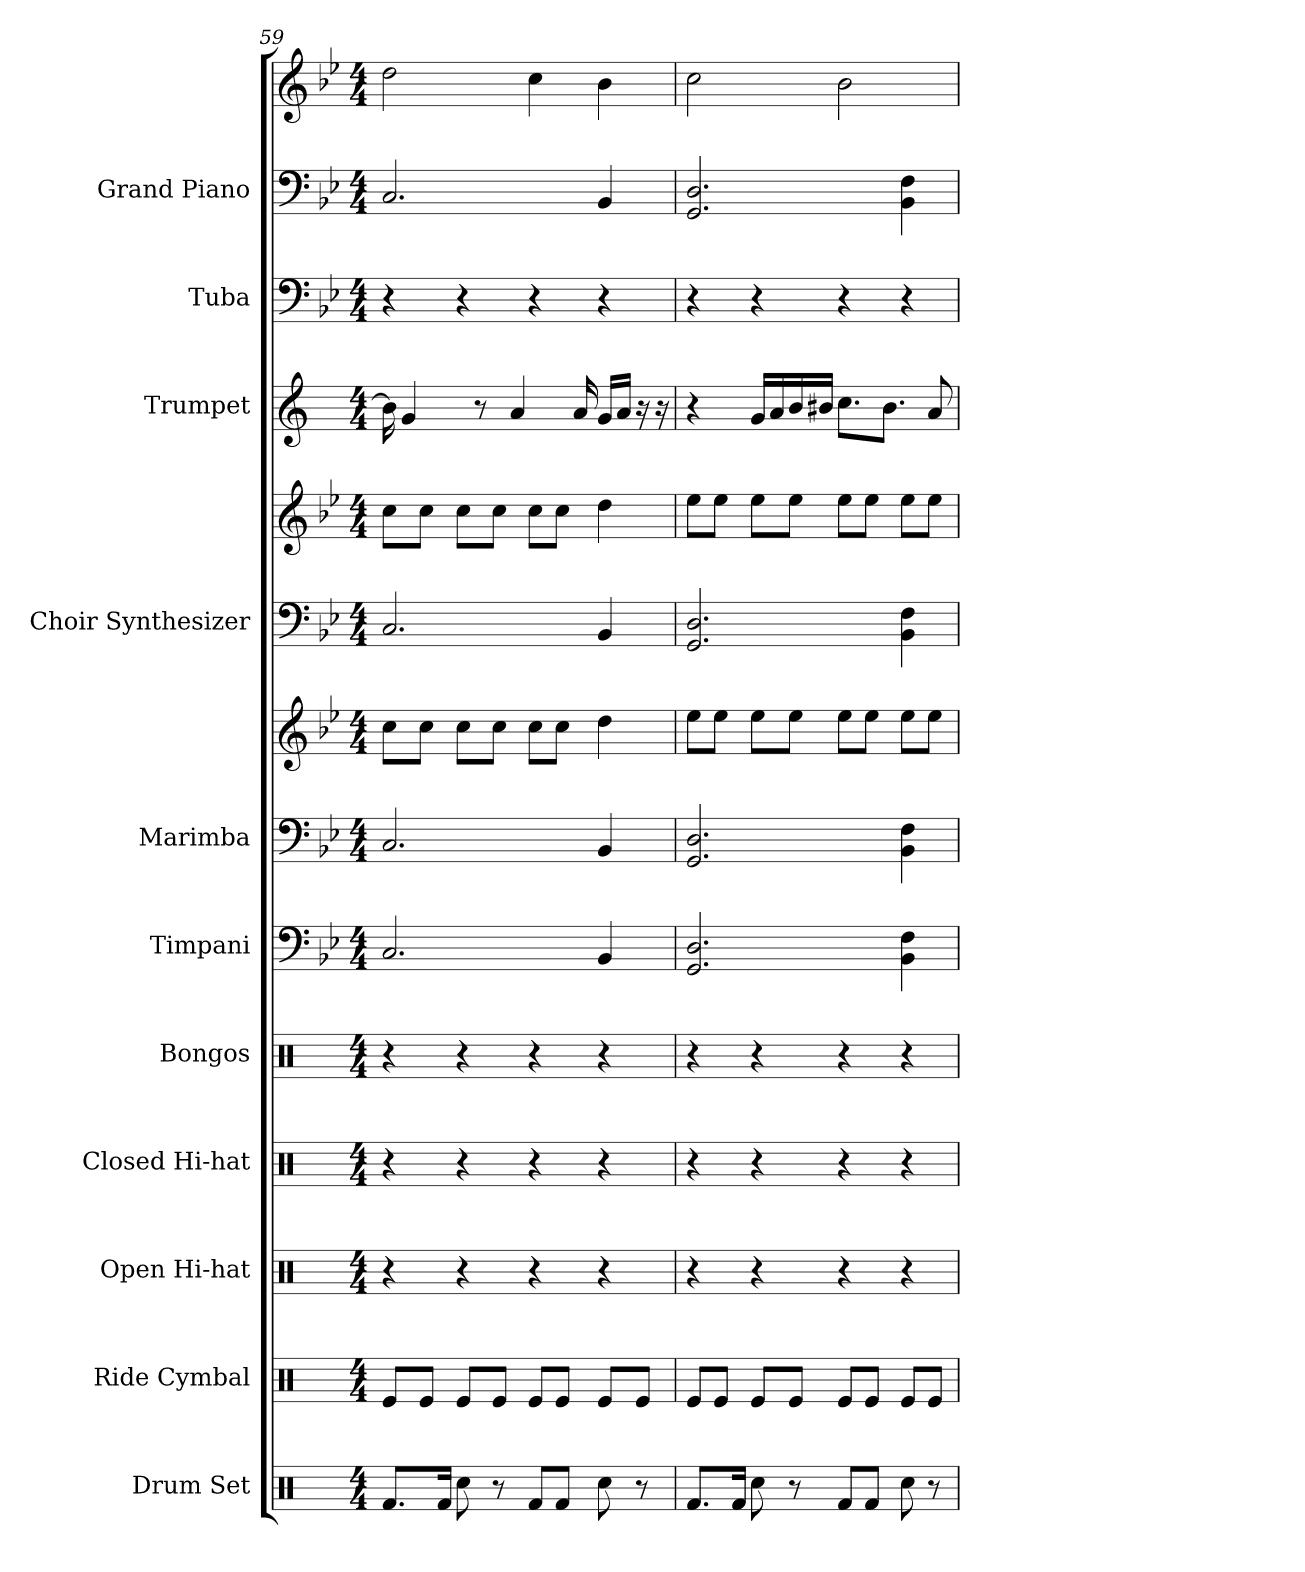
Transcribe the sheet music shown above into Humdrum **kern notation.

**kern	**kern	**kern	**kern	**kern	**kern	**kern	**kern	**kern	**kern	**kern	**kern	**kern	**kern
*part11	*part10	*part9	*part8	*part7	*part6	*part5	*part5	*part4	*part4	*part3	*part2	*part1	*part1
*staff14	*staff13	*staff12	*staff11	*staff10	*staff9	*staff8	*staff7	*staff6	*staff5	*staff4	*staff3	*staff2	*staff1
*I"Drum Set	*I"Ride Cymbal	*I"Open Hi-hat	*I"Closed Hi-hat	*I"Bongos	*I"Timpani	*I"Marimba	*	*I"Choir Synthesizer	*	*I"Trumpet	*I"Tuba	*I"Grand Piano	*
*I'Drs.	*I'Ride C.	*I'Op. H-h	*I'Cl. H-h	*	*I'Timp.	*I'Mrm.	*	*I'Synth.	*	*I'Tpt.	*I'Tba.	*I'Pno.	*
*clefX	*clefX	*clefX	*clefX	*clefX	*clefF4	*clefF4	*clefG2	*clefF4	*clefG2	*clefG2	*clefF4	*clefF4	*clefG2
*	*	*	*	*	*	*	*	*	*	*ITrd1c2	*	*	*
*k[]	*k[]	*k[]	*k[]	*k[]	*k[b-e-]	*k[b-e-]	*k[b-e-]	*k[b-e-]	*k[b-e-]	*k[b-e-]	*k[b-e-]	*k[b-e-]	*k[b-e-]
*M4/4	*M4/4	*M4/4	*M4/4	*M4/4	*M4/4	*M4/4	*M4/4	*M4/4	*M4/4	*M4/4	*M4/4	*M4/4	*M4/4
=59	=59	=59	=59	=59	=59	=59	=59	=59	=59	=59	=59	=59	=59
8.RfL	8ReL	4r	4r	4r	2.C	2.C	8ccL	2.C	8ccL	16a]	4r	2.C	2dd
.	.	.	.	.	.	.	.	.	.	4f	.	.	.
.	8ReJ	.	.	.	.	.	8ccJ	.	8ccJ	.	.	.	.
16RfJk	.	.	.	.	.	.	.	.	.	.	.	.	.
8Rcc	8ReL	4r	4r	4r	.	.	8ccL	.	8ccL	.	4r	.	.
.	.	.	.	.	.	.	.	.	.	8r	.	.	.
8r	8ReJ	.	.	.	.	.	8ccJ	.	8ccJ	.	.	.	.
.	.	.	.	.	.	.	.	.	.	4g	.	.	.
8RfL	8ReL	4r	4r	4r	.	.	8ccL	.	8ccL	.	4r	.	4cc
8RfJ	8ReJ	.	.	.	.	.	8ccJ	.	8ccJ	.	.	.	.
.	.	.	.	.	.	.	.	.	.	16g	.	.	.
8Rcc	8ReL	4r	4r	4r	4BB-	4BB-	4dd	4BB-	4dd	16fLL	4r	4BB-	4b-
.	.	.	.	.	.	.	.	.	.	16gJJ	.	.	.
8r	8ReJ	.	.	.	.	.	.	.	.	16r	.	.	.
.	.	.	.	.	.	.	.	.	.	16r	.	.	.
=60	=60	=60	=60	=60	=60	=60	=60	=60	=60	=60	=60	=60	=60
8.RfL	8ReL	4r	4r	4r	2.D 2.GG	2.D 2.GG	8ee-L	2.D 2.GG	8ee-L	4r	4r	2.D 2.GG	2cc
.	8ReJ	.	.	.	.	.	8ee-J	.	8ee-J	.	.	.	.
16RfJk	.	.	.	.	.	.	.	.	.	.	.	.	.
8Rcc	8ReL	4r	4r	4r	.	.	8ee-L	.	8ee-L	16fLL	4r	.	.
.	.	.	.	.	.	.	.	.	.	16g	.	.	.
8r	8ReJ	.	.	.	.	.	8ee-J	.	8ee-J	16a	.	.	.
.	.	.	.	.	.	.	.	.	.	16a#XJJ	.	.	.
8RfL	8ReL	4r	4r	4r	.	.	8ee-L	.	8ee-L	8.b-L	4r	.	2b-
8RfJ	8ReJ	.	.	.	.	.	8ee-J	.	8ee-J	.	.	.	.
.	.	.	.	.	.	.	.	.	.	8.a#J	.	.	.
8Rcc	8ReL	4r	4r	4r	4F 4BB-	4F 4BB-	8ee-L	4F 4BB-	8ee-L	.	4r	4F 4BB-	.
8r	8ReJ	.	.	.	.	.	8ee-J	.	8ee-J	8g	.	.	.
=	=	=	=	=	=	=	=	=	=	=	=	=	=
*-	*-	*-	*-	*-	*-	*-	*-	*-	*-	*-	*-	*-	*-
